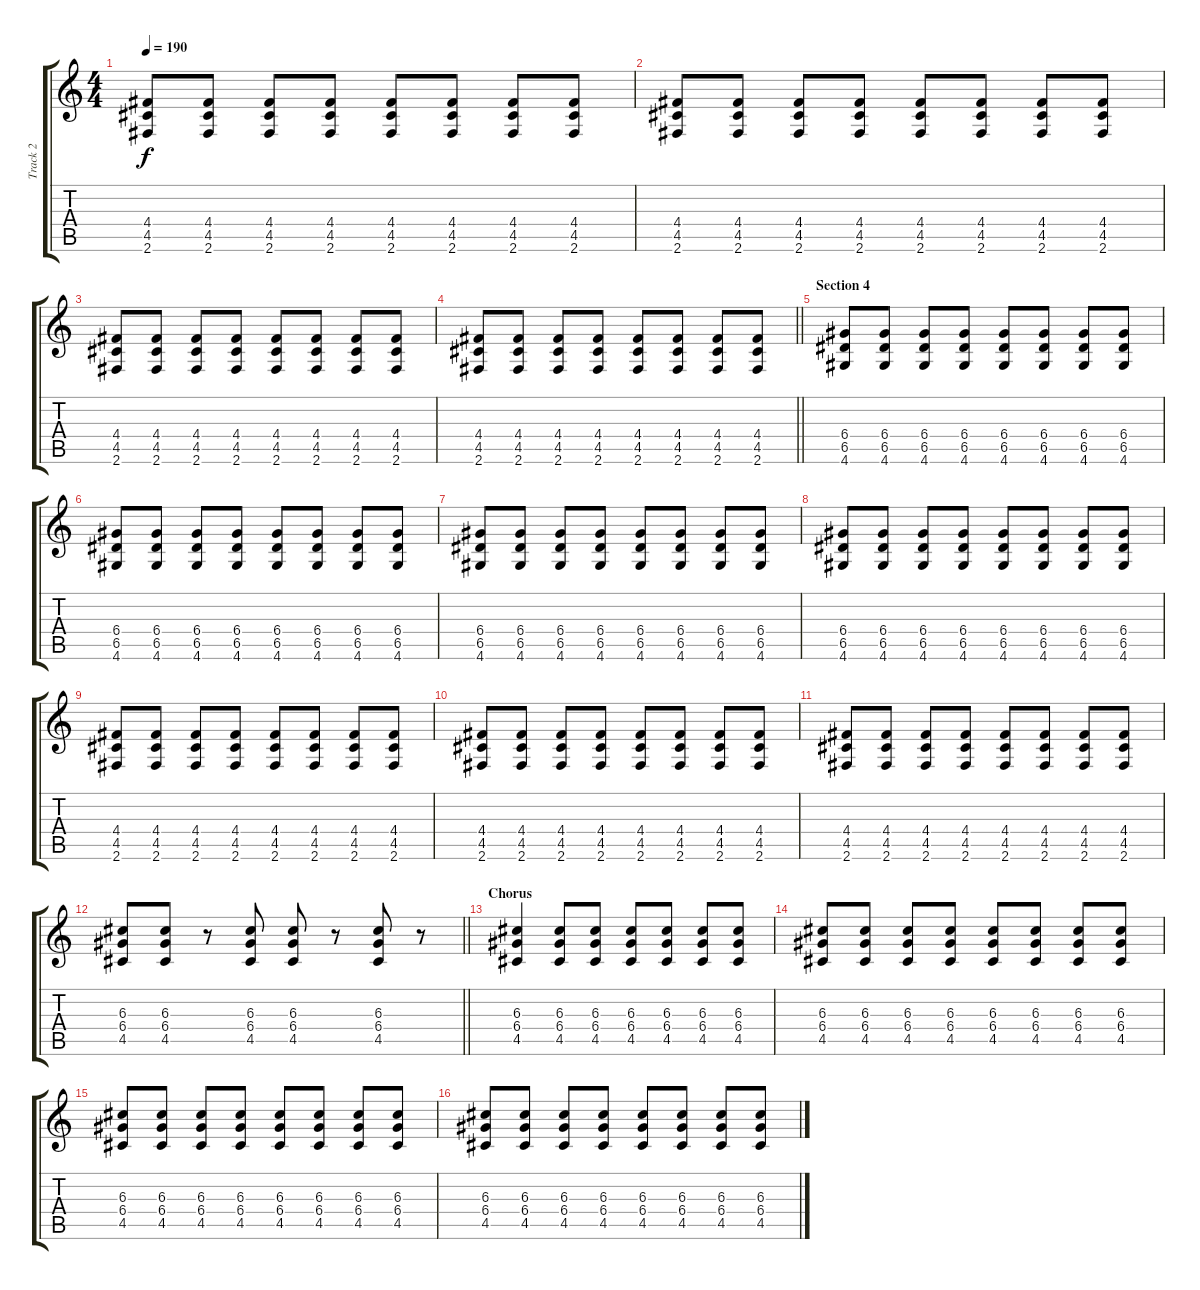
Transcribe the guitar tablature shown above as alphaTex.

\track ("Track 2" "Track 2") {instrument overdrivenguitar}
\staff {score tabs}
\tuning (E4 B3 G3 D3 A2 E2) {hide}
\ts (4 4)
\tempo 190
\clef g2
\ks c
(4.4 4.5 2.6).8{dy f} (4.4 4.5 2.6).8 (4.4 4.5 2.6).8 (4.4 4.5 2.6).8 (4.4 4.5 2.6).8 (4.4 4.5 2.6).8 (4.4 4.5 2.6).8 (4.4 4.5 2.6).8 |
(4.4 4.5 2.6).8 (4.4 4.5 2.6).8 (4.4 4.5 2.6).8 (4.4 4.5 2.6).8 (4.4 4.5 2.6).8 (4.4 4.5 2.6).8 (4.4 4.5 2.6).8 (4.4 4.5 2.6).8 |
(4.4 4.5 2.6).8 (4.4 4.5 2.6).8 (4.4 4.5 2.6).8 (4.4 4.5 2.6).8 (4.4 4.5 2.6).8 (4.4 4.5 2.6).8 (4.4 4.5 2.6).8 (4.4 4.5 2.6).8 |
\barLineRight lightlight
(4.4 4.5 2.6).8 (4.4 4.5 2.6).8 (4.4 4.5 2.6).8 (4.4 4.5 2.6).8 (4.4 4.5 2.6).8 (4.4 4.5 2.6).8 (4.4 4.5 2.6).8 (4.4 4.5 2.6).8 |
\section ("" "Section 4")
(6.4 6.5 4.6).8 (6.4 6.5 4.6).8 (6.4 6.5 4.6).8 (6.4 6.5 4.6).8 (6.4 6.5 4.6).8 (6.4 6.5 4.6).8 (6.4 6.5 4.6).8 (6.4 6.5 4.6).8 |
(6.4 6.5 4.6).8 (6.4 6.5 4.6).8 (6.4 6.5 4.6).8 (6.4 6.5 4.6).8 (6.4 6.5 4.6).8 (6.4 6.5 4.6).8 (6.4 6.5 4.6).8 (6.4 6.5 4.6).8 |
(6.4 6.5 4.6).8 (6.4 6.5 4.6).8 (6.4 6.5 4.6).8 (6.4 6.5 4.6).8 (6.4 6.5 4.6).8 (6.4 6.5 4.6).8 (6.4 6.5 4.6).8 (6.4 6.5 4.6).8 |
(6.4 6.5 4.6).8 (6.4 6.5 4.6).8 (6.4 6.5 4.6).8 (6.4 6.5 4.6).8 (6.4 6.5 4.6).8 (6.4 6.5 4.6).8 (6.4 6.5 4.6).8 (6.4 6.5 4.6).8 |
(4.4 4.5 2.6).8 (4.4 4.5 2.6).8 (4.4 4.5 2.6).8 (4.4 4.5 2.6).8 (4.4 4.5 2.6).8 (4.4 4.5 2.6).8 (4.4 4.5 2.6).8 (4.4 4.5 2.6).8 |
(4.4 4.5 2.6).8 (4.4 4.5 2.6).8 (4.4 4.5 2.6).8 (4.4 4.5 2.6).8 (4.4 4.5 2.6).8 (4.4 4.5 2.6).8 (4.4 4.5 2.6).8 (4.4 4.5 2.6).8 |
(4.4 4.5 2.6).8 (4.4 4.5 2.6).8 (4.4 4.5 2.6).8 (4.4 4.5 2.6).8 (4.4 4.5 2.6).8 (4.4 4.5 2.6).8 (4.4 4.5 2.6).8 (4.4 4.5 2.6).8 |
\barLineRight lightlight
(6.3 6.4 4.5).8 (6.3 6.4 4.5).8 r.8 (6.3 6.4 4.5).8 (6.3 6.4 4.5).8 r.8 (6.3 6.4 4.5).8 r.8 |
\section ("" "Chorus")
(6.3 6.4 4.5).4 (6.3 6.4 4.5).8 (6.3 6.4 4.5).8 (6.3 6.4 4.5).8 (6.3 6.4 4.5).8 (6.3 6.4 4.5).8 (6.3 6.4 4.5).8 |
(6.3 6.4 4.5).8 (6.3 6.4 4.5).8 (6.3 6.4 4.5).8 (6.3 6.4 4.5).8 (6.3 6.4 4.5).8 (6.3 6.4 4.5).8 (6.3 6.4 4.5).8 (6.3 6.4 4.5).8 |
(6.3 6.4 4.5).8 (6.3 6.4 4.5).8 (6.3 6.4 4.5).8 (6.3 6.4 4.5).8 (6.3 6.4 4.5).8 (6.3 6.4 4.5).8 (6.3 6.4 4.5).8 (6.3 6.4 4.5).8 |
(6.3 6.4 4.5).8 (6.3 6.4 4.5).8 (6.3 6.4 4.5).8 (6.3 6.4 4.5).8 (6.3 6.4 4.5).8 (6.3 6.4 4.5).8 (6.3 6.4 4.5).8 (6.3 6.4 4.5).8
